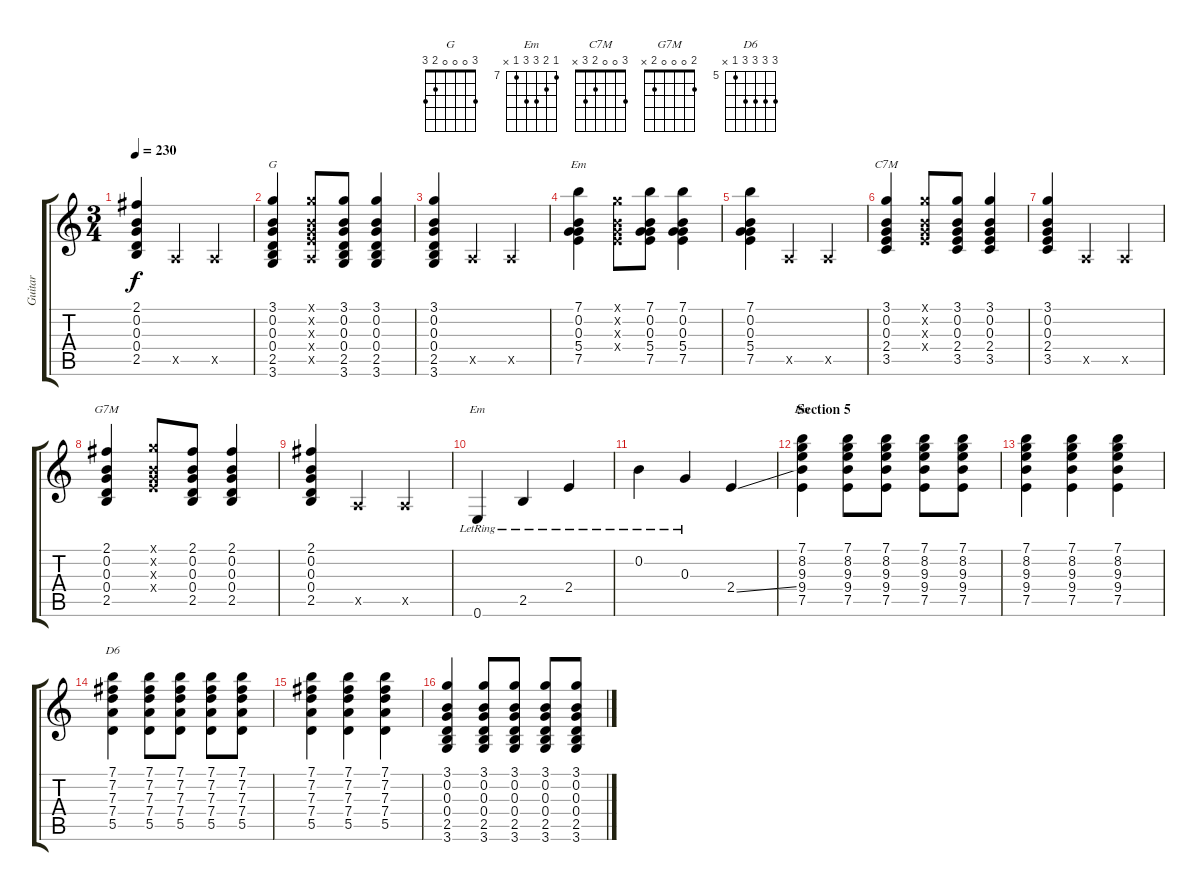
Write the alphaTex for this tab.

\track ("Guitar" "Guitar") {instrument acousticguitarnylon}
\staff {score tabs}
\tuning (E4 B3 G3 D3 A2 E2) {hide}
\chord ("G" 3 0 0 0 2 3)
\chord ("Em" 7 0 0 5 7 x) {firstfret 5}
\chord ("C7M" 3 0 0 2 3 x)
\chord ("G7M" 2 0 0 0 2 x)
\chord ("Em" 0 0 0 2 2 0)
\chord ("Em" 7 8 9 9 7 x) {firstfret 7}
\chord ("D6" 7 7 7 7 5 x) {firstfret 5}
\ts (3 4)
\tempo 230
\clef g2
\ks c
(2.1 0.2 0.3 0.4 2.5).4{dy f} 0.5{x}.4 0.5{x}.4 |
(3.1 0.2 0.3 0.4 2.5 3.6).4{ch "G"} (3.1{x} 0.2{x} 0.3{x} 2.4{x} 0.5{x}).8 (3.1 0.2 0.3 0.4 2.5 3.6).8 (3.1 0.2 0.3 0.4 2.5 3.6).4 |
(3.1 0.2 0.3 0.4 2.5 3.6).4 0.5{x}.4 0.5{x}.4 |
(7.1 0.2 0.3 5.4 7.5).4{ch "Em"} (3.1{x} 0.2{x} 0.3{x} 2.4{x}).8 (7.1 0.2 0.3 5.4 7.5).8 (7.1 0.2 0.3 5.4 7.5).4 |
(7.1 0.2 0.3 5.4 7.5).4 0.5{x}.4 0.5{x}.4 |
(3.1 0.2 0.3 2.4 3.5).4{ch "C7M"} (3.1{x} 0.2{x} 0.3{x} 2.4{x}).8 (3.1 0.2 0.3 2.4 3.5).8 (3.1 0.2 0.3 2.4 3.5).4 |
(3.1 0.2 0.3 2.4 3.5).4 0.5{x}.4 0.5{x}.4 |
(2.1 0.2 0.3 0.4 2.5).4{ch "G7M"} (3.1{x} 0.2{x} 0.3{x} 2.4{x}).8 (2.1 0.2 0.3 0.4 2.5).8 (2.1 0.2 0.3 0.4 2.5).4 |
(2.1 0.2 0.3 0.4 2.5).4 0.5{x}.4 0.5{x}.4 |
0.6{lr}.4{ch "Em"} 2.5{lr}.4 2.4{lr}.4 |
0.2{lr}.4 0.3{lr}.4 2.4{ss}.4 |
\section ("" "Section 5")
(7.1 8.2 9.3 9.4 7.5).4{ch "Em"} (7.1 8.2 9.3 9.4 7.5).8 (7.1 8.2 9.3 9.4 7.5).8 (7.1 8.2 9.3 9.4 7.5).8 (7.1 8.2 9.3 9.4 7.5).8 |
(7.1 8.2 9.3 9.4 7.5).4 (7.1 8.2 9.3 9.4 7.5).4 (7.1 8.2 9.3 9.4 7.5).4 |
(7.1 7.2 7.3 7.4 5.5).4{ch "D6"} (7.1 7.2 7.3 7.4 5.5).8 (7.1 7.2 7.3 7.4 5.5).8 (7.1 7.2 7.3 7.4 5.5).8 (7.1 7.2 7.3 7.4 5.5).8 |
(7.1 7.2 7.3 7.4 5.5).4 (7.1 7.2 7.3 7.4 5.5).4 (7.1 7.2 7.3 7.4 5.5).4 |
(3.1 0.2 0.3 0.4 2.5 3.6).4 (3.1 0.2 0.3 0.4 2.5 3.6).8 (3.1 0.2 0.3 0.4 2.5 3.6).8 (3.1 0.2 0.3 0.4 2.5 3.6).8 (3.1 0.2 0.3 0.4 2.5 3.6).8
